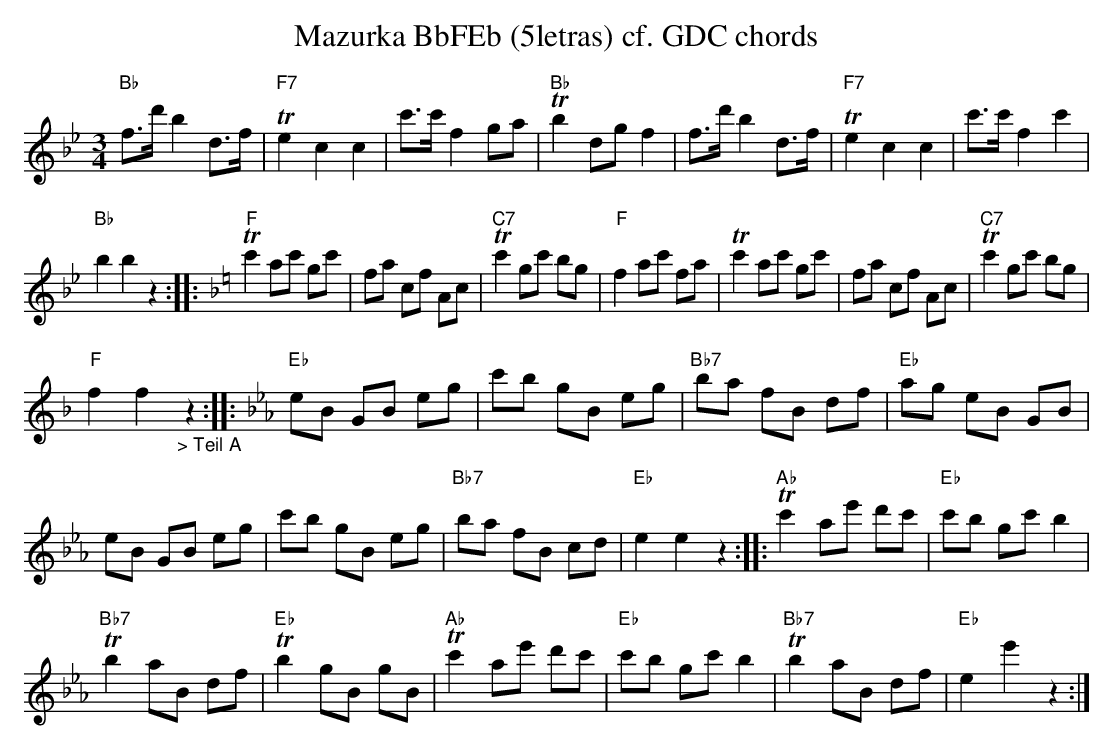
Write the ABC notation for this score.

X:1
T:Mazurka BbFEb (5letras) cf. GDC chords
M:3/4
L:1/8
K:Bbmaj%%MIDI gchordon
"Bb"f>d'b2d>f | "F7"Te2c2c2 | c'>c'f2ga | "Bb"Tb2dgf2 | f>d'b2d>f | "F7"Te2c2c2 | c'>c'f2c'2 |
"Bb"b2b2z2 :: [K:Fmaj] "F"Tc'2ac' gc' | fa cf Ac | "C7"Tc'2gc' bg | "F"f2ac' fa | Tc'2ac' gc' | fa cf Ac | "C7"Tc'2gc' bg |
"F"f2f2"_> Teil A"z2 :: [K:Ebmaj] "Eb"eB GB eg | c'b gB eg | "Bb7"ba fB df | "Eb"ag eB GB |
eB GB eg | c'b gB eg | "Bb7"ba fB cd | "Eb"e2e2z2 :: "Ab"Tc'2ae' d'c' | "Eb"c'b gc'b2 |
"Bb7"Tb2aB df | "Eb"Tb2gB gB | "Ab"Tc'2ae' d'c' | "Eb"c'b gc'b2 | "Bb7"Tb2 aB df | "Eb"e2e'2z2 :|
